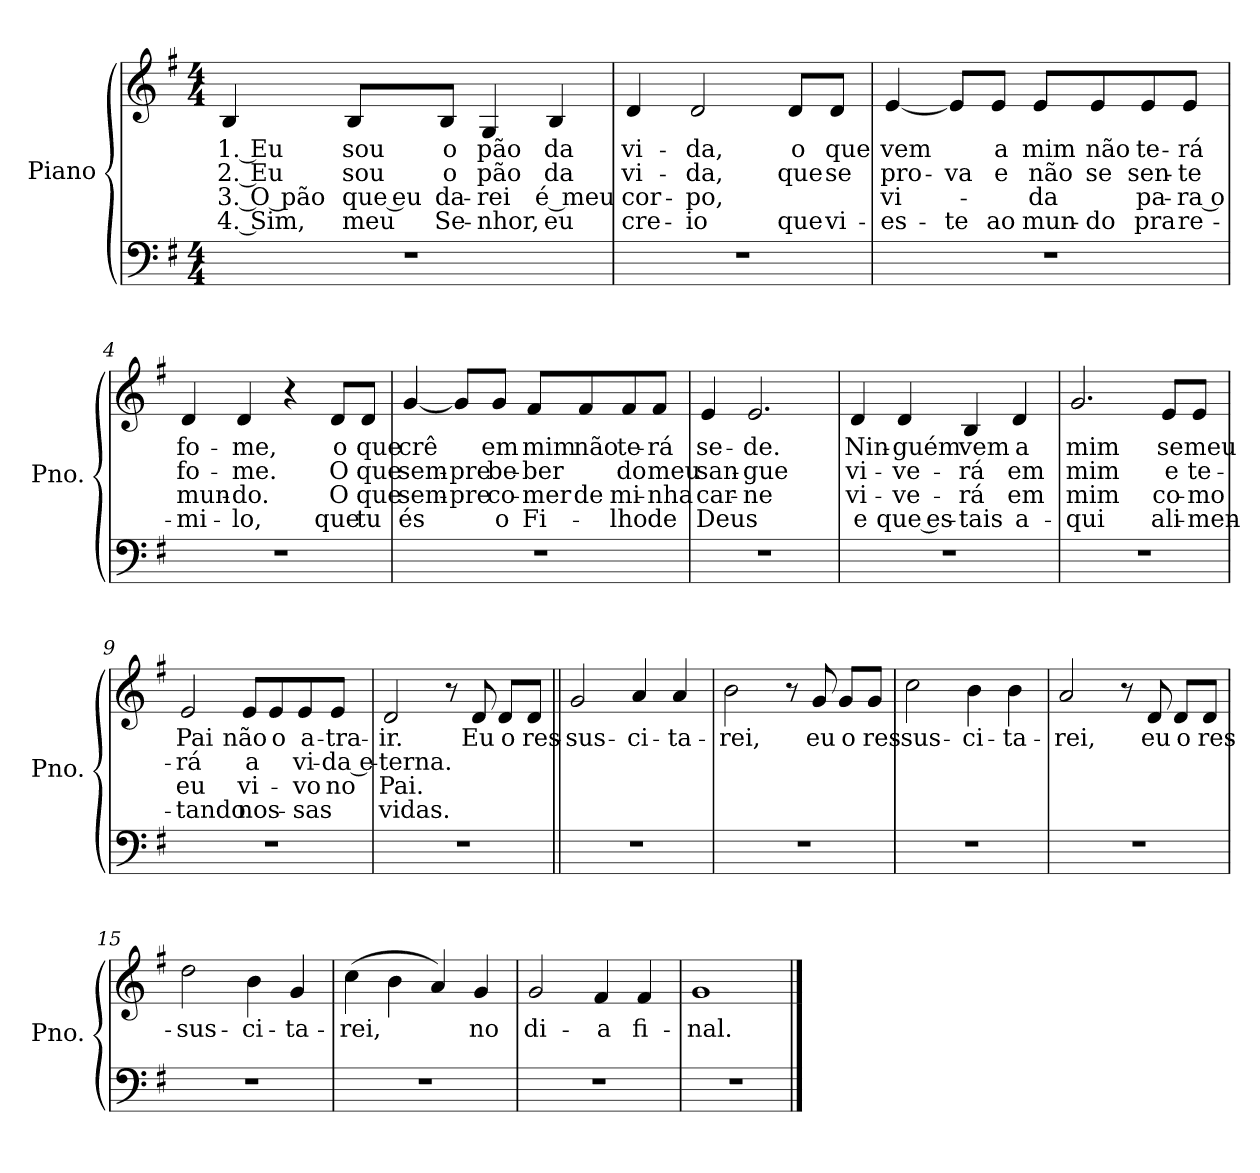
**kern	**kern	**text	**text	**text	**text
*part1	*part1	*part1	*part1	*part1	*part1
*staff2	*staff1	*staff1	*staff1	*staff1	*staff1
*I"Piano	*	*	*	*	*
*I'Pno.	*	*	*	*	*
*stria5	*	*	*	*	*
*clefF4	*clefG2	*	*	*	*
*k[f#]	*k[f#]	*	*	*	*
*M4/4	*M4/4	*	*	*	*
*MM75	*MM75	*	*	*	*
=1	=1	=1	=1	=1	=1
!	!	!LO:LY:b	!LO:LY:b	!LO:LY:b	!LO:LY:b
1r	4B/	1. Eu	2. Eu	3. O pão	4. Sim,
!	!	!LO:LY:b	!LO:LY:b	!LO:LY:b	!LO:LY:b
.	8B/L	sou	sou	que eu	meu
!	!	!LO:LY:b	!LO:LY:b	!LO:LY:b	!LO:LY:b
.	8B/J	o	o	da-	Se-
!	!	!LO:LY:b	!LO:LY:b	!LO:LY:b	!LO:LY:b
.	4G/	pão	pão	-rei	-nhor,
!	!	!LO:LY:b	!LO:LY:b	!LO:LY:b	!LO:LY:b
.	4B/	da	da	é meu	eu
=2	=2	=2	=2	=2	=2
!	!	!LO:LY:b	!LO:LY:b	!LO:LY:b	!LO:LY:b
1r	4d/	vi-	vi-	cor-	cre-
!	!	!LO:LY:b	!LO:LY:b	!LO:LY:b	!LO:LY:b
.	2d/	-da,	-da,	-po,	-io
!	!	!LO:LY:b	!LO:LY:b	!	!LO:LY:b
.	8d/L	o	que	.	que
!	!	!LO:LY:b	!LO:LY:b	!	!LO:LY:b
.	8d/J	que	se	.	vi-
=3	=3	=3	=3	=3	=3
!	!	!LO:LY:b	!LO:LY:b	!LO:LY:b	!LO:LY:b
1r	[4e/	vem	pro-	vi-	-es-
!	!	!	!LO:LY:b	!	!LO:LY:b
.	8e/L]	.	-va	.	-te
!	!	!LO:LY:b	!LO:LY:b	!	!LO:LY:b
.	8e/J	a	e	.	ao
!	!	!LO:LY:b	!LO:LY:b	!LO:LY:b	!LO:LY:b
.	8e/L	mim	não	-da	mun-
!	!	!LO:LY:b	!LO:LY:b	!	!LO:LY:b
.	8e/	não	se	.	-do
!	!	!LO:LY:b	!LO:LY:b	!LO:LY:b	!LO:LY:b
.	8e/	te-	sen-	pa-	pra
!	!	!LO:LY:b	!LO:LY:b	!LO:LY:b	!LO:LY:b
.	8e/J	-rá	-te	-ra o	re-
!!LO:LB:g=z
=4	=4	=4	=4	=4	=4
!	!	!LO:LY:b	!LO:LY:b	!LO:LY:b	!LO:LY:b
1r	4d/	fo-	fo-	mun-	-mi-
!	!	!LO:LY:b	!LO:LY:b	!LO:LY:b	!LO:LY:b
.	4d/	-me,	-me.	-do.	-lo,
.	4r	.	.	.	.
!	!	!LO:LY:b	!LO:LY:b	!LO:LY:b	!LO:LY:b
.	8d/L	o	O	O	que
!	!	!LO:LY:b	!LO:LY:b	!LO:LY:b	!LO:LY:b
.	8d/J	que	que	que	tu
=5	=5	=5	=5	=5	=5
!	!	!LO:LY:b	!LO:LY:b	!LO:LY:b	!LO:LY:b
1r	[4g/	crê	sem-	sem-	és
!	!	!	!LO:LY:b	!LO:LY:b	!
.	8g/L]	.	-pre	-pre	.
!	!	!LO:LY:b	!LO:LY:b	!LO:LY:b	!LO:LY:b
.	8g/J	em	be-	co-	o
!	!	!LO:LY:b	!LO:LY:b	!LO:LY:b	!LO:LY:b
.	8f#/L	mim	-ber	-mer	Fi-
!	!	!LO:LY:b	!	!LO:LY:b	!
.	8f#/	não	.	de	.
!	!	!LO:LY:b	!LO:LY:b	!LO:LY:b	!LO:LY:b
.	8f#/	te-	do	mi-	-lho
!	!	!LO:LY:b	!LO:LY:b	!LO:LY:b	!LO:LY:b
.	8f#/J	-rá	meu	-nha	de
=6	=6	=6	=6	=6	=6
!	!	!LO:LY:b	!LO:LY:b	!LO:LY:b	!LO:LY:b
1r	4e/	se-	san-	car-	Deus
!	!	!LO:LY:b	!LO:LY:b	!LO:LY:b	!
.	2.e/	-de.	-gue	-ne	.
!!LO:LB:g=z
=7	=7	=7	=7	=7	=7
!	!	!LO:LY:b	!LO:LY:b	!LO:LY:b	!LO:LY:b
1r	4d/	Nin-	vi-	vi-	e
!	!	!LO:LY:b	!LO:LY:b	!LO:LY:b	!LO:LY:b
.	4d/	-guém	-ve-	-ve-	que es-
!	!	!LO:LY:b	!LO:LY:b	!LO:LY:b	!LO:LY:b
.	4B/	vem	-rá	-rá	-tais
!	!	!LO:LY:b	!LO:LY:b	!LO:LY:b	!LO:LY:b
.	4d/	a	em	em	a-
=8	=8	=8	=8	=8	=8
!	!	!LO:LY:b	!LO:LY:b	!LO:LY:b	!LO:LY:b
1r	2.g/	mim	mim	mim	-qui
!	!	!LO:LY:b	!LO:LY:b	!LO:LY:b	!LO:LY:b
.	8e/L	se	e	co-	ali-
!	!	!LO:LY:b	!LO:LY:b	!LO:LY:b	!LO:LY:b
.	8e/J	meu	te-	-mo	-men-
=9	=9	=9	=9	=9	=9
!	!	!LO:LY:b	!LO:LY:b	!LO:LY:b	!LO:LY:b
1r	2e/	Pai	-rá	eu	-tando
!	!	!LO:LY:b	!LO:LY:b	!LO:LY:b	!LO:LY:b
.	8e/L	não	a	vi-	nos-
!	!	!LO:LY:b	!	!	!
.	8e/	o	.	.	.
!	!	!LO:LY:b	!LO:LY:b	!LO:LY:b	!LO:LY:b
.	8e/	a-	vi-	-vo	-sas
!	!	!LO:LY:b	!LO:LY:b	!LO:LY:b	!
.	8e/J	-tra-	-da e-	no	.
=10	=10	=10	=10	=10	=10
!	!	!LO:LY:b	!LO:LY:b	!LO:LY:b	!LO:LY:b
1r	2d/	-ir.	-terna.	Pai.	vidas.
.	8r	.	.	.	.
!	!	!LO:LY:b	!	!	!
.	8d/	Eu	.	.	.
!	!	!LO:LY:b	!	!	!
.	8d/L	o	.	.	.
!	!	!LO:LY:b	!	!	!
.	8d/J	res-	.	.	.
!!LO:LB:g=z
=11||	=11||	=11||	=11||	=11||	=11||
!	!	!LO:LY:b	!	!	!
1r	2g/	-sus-	.	.	.
!	!	!LO:LY:b	!	!	!
.	4a/	-ci-	.	.	.
!	!	!LO:LY:b	!	!	!
.	4a/	-ta-	.	.	.
=12	=12	=12	=12	=12	=12
!	!	!LO:LY:b	!	!	!
1r	2b\	-rei,	.	.	.
.	8r	.	.	.	.
!	!	!LO:LY:b	!	!	!
.	8g/	eu	.	.	.
!	!	!LO:LY:b	!	!	!
.	8g/L	o	.	.	.
!	!	!LO:LY:b	!	!	!
.	8g/J	res-	.	.	.
=13	=13	=13	=13	=13	=13
!	!	!LO:LY:b	!	!	!
1r	2cc\	-sus-	.	.	.
!	!	!LO:LY:b	!	!	!
.	4b\	-ci-	.	.	.
!	!	!LO:LY:b	!	!	!
.	4b\	-ta-	.	.	.
=14	=14	=14	=14	=14	=14
!	!	!LO:LY:b	!	!	!
1r	2a/	-rei,	.	.	.
.	8r	.	.	.	.
!	!	!LO:LY:b	!	!	!
.	8d/	eu	.	.	.
!	!	!LO:LY:b	!	!	!
.	8d/L	o	.	.	.
!	!	!LO:LY:b	!	!	!
.	8d/J	res-	.	.	.
!!LO:LB:g=z
=15	=15	=15	=15	=15	=15
!	!	!LO:LY:b	!	!	!
1r	2dd\	-sus-	.	.	.
!	!	!LO:LY:b	!	!	!
.	4b\	-ci-	.	.	.
!	!	!LO:LY:b	!	!	!
.	4g/	-ta-	.	.	.
=16	=16	=16	=16	=16	=16
!	!	!LO:LY:b	!	!	!
1r	(4cc\	-rei,	.	.	.
.	4b\	.	.	.	.
.	4a/)	.	.	.	.
!	!	!LO:LY:b	!	!	!
.	4g/	no	.	.	.
=17	=17	=17	=17	=17	=17
!	!	!LO:LY:b	!	!	!
1r	2g/	di-	.	.	.
!	!	!LO:LY:b	!	!	!
.	4f#/	-a	.	.	.
!	!	!LO:LY:b	!	!	!
.	4f#/	fi-	.	.	.
=18	=18	=18	=18	=18	=18
!	!	!LO:LY:b	!	!	!
1r	1g	-nal.	.	.	.
==	==	==	==	==	==
*-	*-	*-	*-	*-	*-
